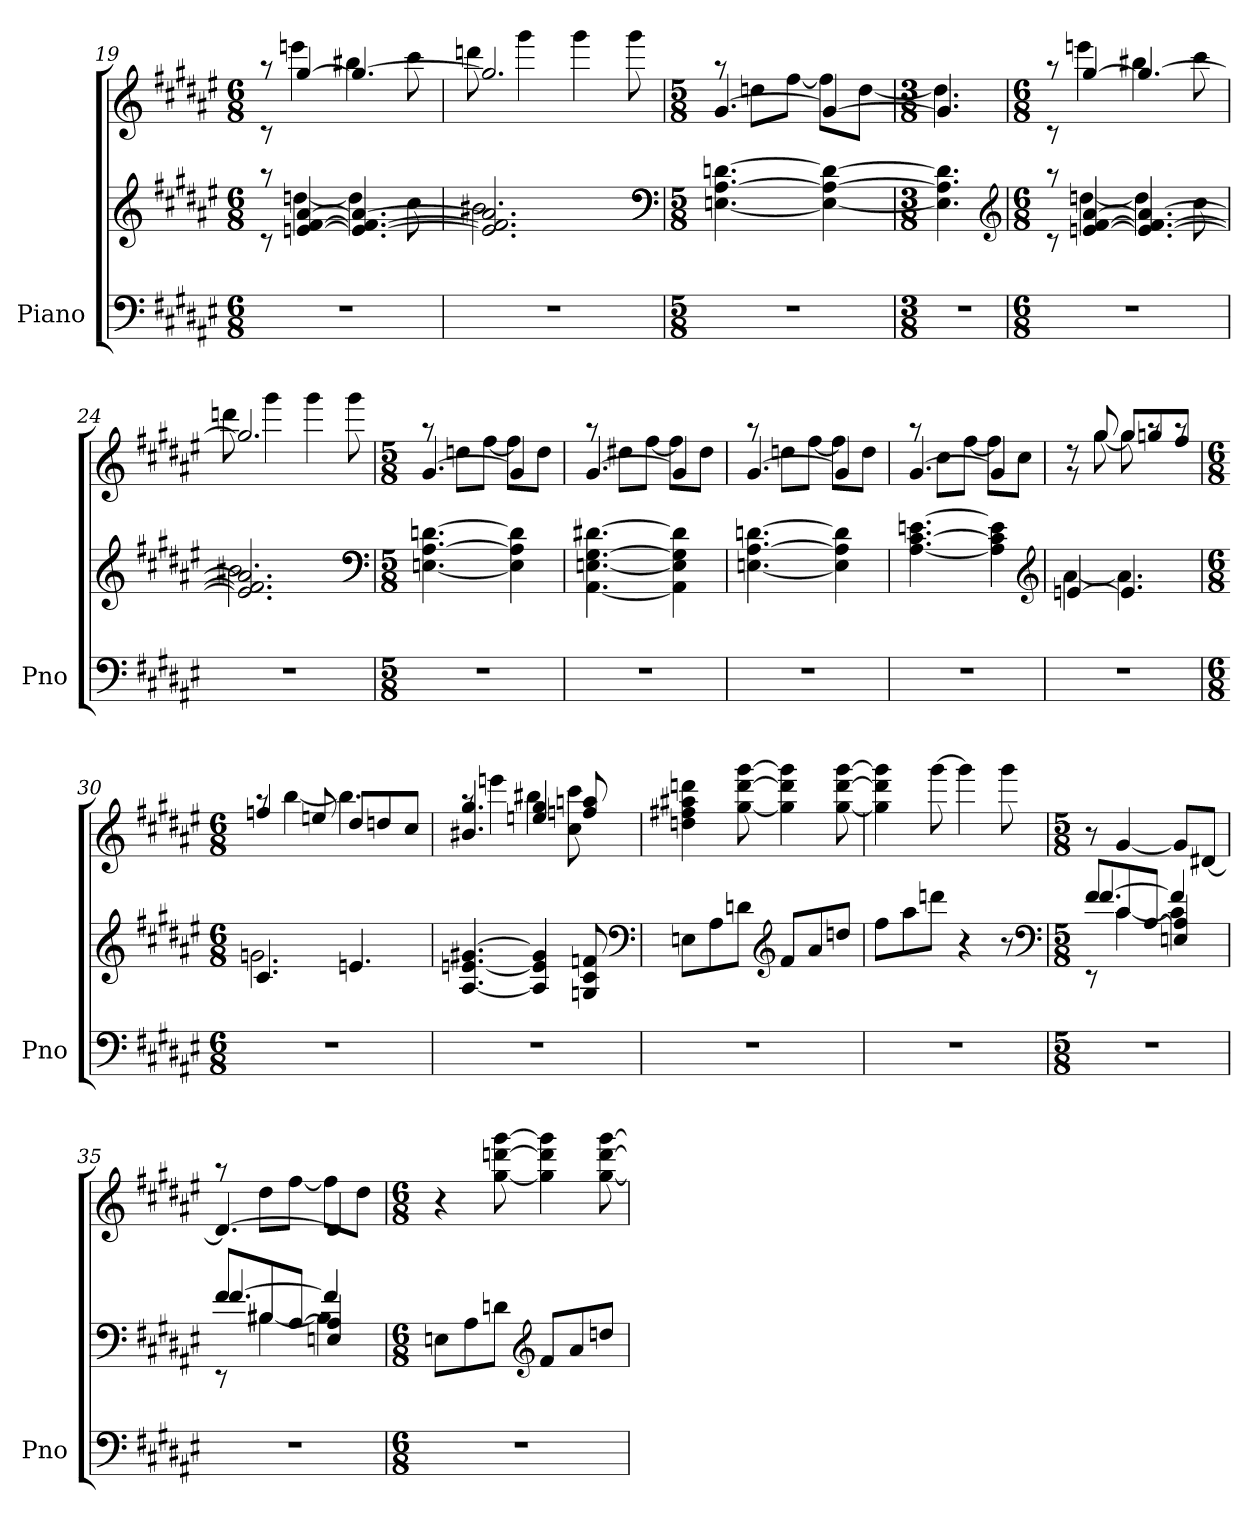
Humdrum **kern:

**kern	**kern	**kern
*part1	*part1	*part1
*staff3	*staff2	*staff1
*I"Piano	*	*
*I'Pno	*	*
*clefF4	*clefG2	*clefG2
*k[f#c#g#d#a#e#]	*k[f#c#g#d#a#e#]	*k[f#c#g#d#a#e#]
*F#:	*F#:	*F#:
*M6/8	*M6/8	*M6/8
=19	=19	=19
*	*^	*^
2.r	8rc	8raa	8rc	8raa
.	[4en [4f# [4a#	[4ddn	[4gg#	4eeen
.	4.e_ 4.f#_ 4.a#_	4dd]	4.gg#_	4bb#X
.	.	8cc#	.	8ccc#
=20	=20	=20	=20	=20
2.r	2.e] 2.f#] 2.a#]	2.b#X	2.gg#]	8dddn
.	.	.	.	4ggg#
.	.	.	.	4ggg#
.	.	.	.	8ggg#
*	*v	*v	*	*
*	*clefF4	*	*
=21	=21	=21	=21
*M5/8	*M5/8	*M5/8	*
3...r	[4.En [4.A# [4.dn	[4.g#	8raa
.	.	.	8ddnL
.	.	.	[8ff#J
.	4E_ 4A#_ 4d_	4g#_	8ff#L]
.	.	.	[8ddJ
=22	=22	=22	=22
*M3/8	*M3/8	*M3/8	*
4.r	4.E] 4.A#] 4.d]	4.g#]	4.dd]
*	*clefG2	*	*
=23	=23	=23	=23
*M6/8	*M6/8	*M6/8	*
*	*^	*	*
2.r	8rc	8raa	8rc	8raa
.	[4en [4f# [4a#	[4ddn	[4gg#	4eeen
.	4.e_ 4.f#_ 4.a#_	4dd]	4.gg#_	4bb#X
.	.	8cc#	.	8ccc#
=24	=24	=24	=24	=24
2.r	2.e] 2.f#] 2.a#]	2.b#X	2.gg#]	8dddn
.	.	.	.	4ggg#
.	.	.	.	4ggg#
.	.	.	.	8ggg#
*	*v	*v	*	*
*	*clefF4	*	*
=25	=25	=25	=25
*M5/8	*M5/8	*M5/8	*
3...r	[4.En [4.A# [4.dn	[4.g#	8raa
.	.	.	8ddnL
.	.	.	[8ff#J
.	4E] 4A#] 4d]	4g#]	8ff#L]
.	.	.	8ddJ
=26	=26	=26	=26
3...r	[4.AA# [4.En [4.G# [4.d#X	[4.g#	8raa
.	.	.	8dd#XL
.	.	.	[8ff#J
.	4AA#] 4E] 4G#] 4d#]	4g#]	8ff#L]
.	.	.	8dd#J
=27	=27	=27	=27
3...r	[4.En [4.A# [4.dn	[4.g#	8raa
.	.	.	8ddnL
.	.	.	[8ff#J
.	4E] 4A#] 4d]	4g#]	8ff#L]
.	.	.	8ddJ
=28	=28	=28	=28
3...r	[4.A# [4.c# [4.en	[4.g#	8raa
.	.	.	8cc#L
.	.	.	[8ff#J
.	4A#] 4c#] 4e]	4g#]	8ff#L]
.	.	.	8cc#J
*	*clefG2	*	*
=29	=29	=29	=29
*	*^	*	*
3...r	[4en	[4a#	8r	8r
.	.	.	8gg#	[8gg#
.	4.e]	4.a#]	8gg#L	8gg#]
.	.	.	8ggn	8raa
.	.	.	8ff#J	8raa
=30	=30	=30	=30	=30
*M6/8	*M6/8	*	*M6/8	*
2.r	4.c#	2.gn	4ffn	8raa
.	.	.	.	[4bb
.	.	.	8een	.
.	4.en	.	8dd#L	4.bb]
.	.	.	8ddn	.
.	.	.	8cc#J	.
*	*v	*v	*	*
=31	=31	=31	=31
2.r	[4.A# [4.en [4.g#X	4.b#X 4.gg#	8raa
.	.	.	4eeen
.	4A#] 4e] 4g#]	4een 4gg#	4bb#X
.	8Gn 8c# 8fn	8ffn 8aan	8cc# 8ccc#
*	*	*v	*v
*	*clefF4	*
=32	=32	=32
2.r	8EnL	4ddn 4ff#X 4aa#X 4dddn
.	8A#	.
.	8dnJ	[8gg# [8ddd [8ggg#
*	*clefG2	*
.	8f#L	4gg#] 4ddd] 4ggg#]
.	8a#	.
.	8ddnJ	[8gg# [8ddd [8ggg#
=33	=33	=33
2.r	8ff#L	4gg#] 4ddd] 4ggg#]
.	8aa#	.
.	8dddnJ	[8ggg#
.	4r	4ggg#]
.	8r	8ggg#
*	*clefF4	*
=34	=34	=34
*M5/8	*M5/8	*M5/8
*	*^	*
*	*	*^	*
3...r	8f#L	8rEE	[4.f#	8r
.	8c#	[4c#	.	[4g#
.	[8A#J	.	.	.
.	4En 4A#]	4c#]	4f#]	8g#L]
.	.	.	.	[8d#XJ
=35	=35	=35	=35	=35
*	*	*	*	*^
3...r	8f#L	8rEE	[4.f#	4.d#_	8raa
.	8B#X	[4B#X	.	.	8dd#L
.	[8A#J	.	.	.	[8ff#J
.	4En 4A#]	4B#]	4f#]	4d#]	8ff#L]
.	.	.	.	.	8dd#J
*	*v	*v	*v	*	*
*	*	*v	*v
=36	=36	=36
*M6/8	*M6/8	*M6/8
2.r	8EnL	4r
.	8A#	.
.	8dnJ	[8gg# [8dddn [8ggg#
*	*clefG2	*
.	8f#L	4gg#] 4ddd] 4ggg#]
.	8a#	.
.	8ddnJ	[8gg# [8ddd [8ggg#
=	=	=
*-	*-	*-
